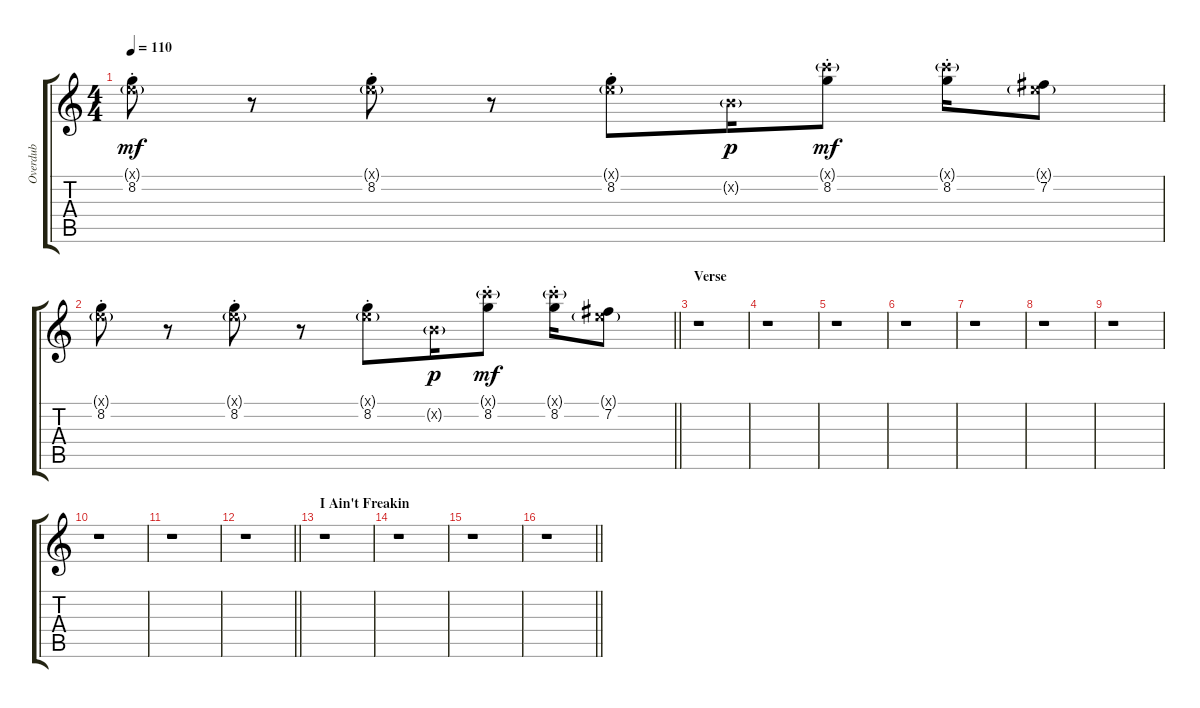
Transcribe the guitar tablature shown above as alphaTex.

\track ("Overdub" "Overdub") {instrument overdrivenguitar}
\staff {score tabs}
\tuning (E4 B3 G3 D3 A2 E2) {hide}
\ts (4 4)
\tempo 110
\clef g2
\ks c
(0.1{g x} 8.2{st}).8{dy mf} r.8 (0.1{g x} 8.2{st}).8 r.8 (0.1{g x} 8.2{st}).8 0.2{g x}.16{dy p} (8.1{g x} 8.2{st}).8{dy mf} (8.1{g x} 8.2{st}).16 (0.1{g x} 7.2).8 |
\barLineRight lightlight
(0.1{g x} 8.2{st}).8 r.8 (0.1{g x} 8.2{st}).8 r.8 (0.1{g x} 8.2{st}).8 0.2{g x}.16{dy p} (8.1{g x} 8.2{st}).8{dy mf} (8.1{g x} 8.2{st}).16 (0.1{g x} 7.2).8 |
\section ("" "Verse")
r.1 |
r.1 |
r.1 |
r.1 |
r.1 |
r.1 |
r.1 |
r.1 |
r.1 |
\barLineRight lightlight
r.1 |
\section ("" "I Ain't Freakin")
r.1 |
r.1 |
r.1 |
\barLineRight lightlight
r.1
